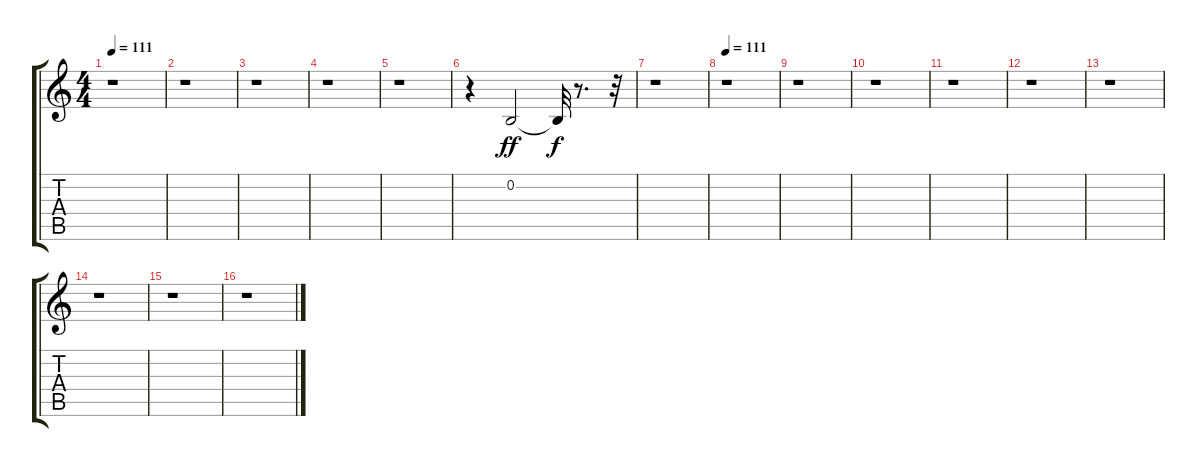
\track "" {instrument synthstrings1}
\staff {score tabs}
\tuning (E4 B3 G3 D3 A2 E2) {hide}
\ts (4 4)
\tempo 111
\clef g2
\ks c
r.1{dy ff} |
r.1 |
r.1 |
r.1 |
r.1 |
r.4 0.2.2 0.2{t}.32{dy f} r.8{d} r.32 |
r.1 |
\tempo 111
r.1 |
r.1 |
r.1 |
r.1 |
r.1 |
r.1 |
r.1 |
r.1 |
r.1
